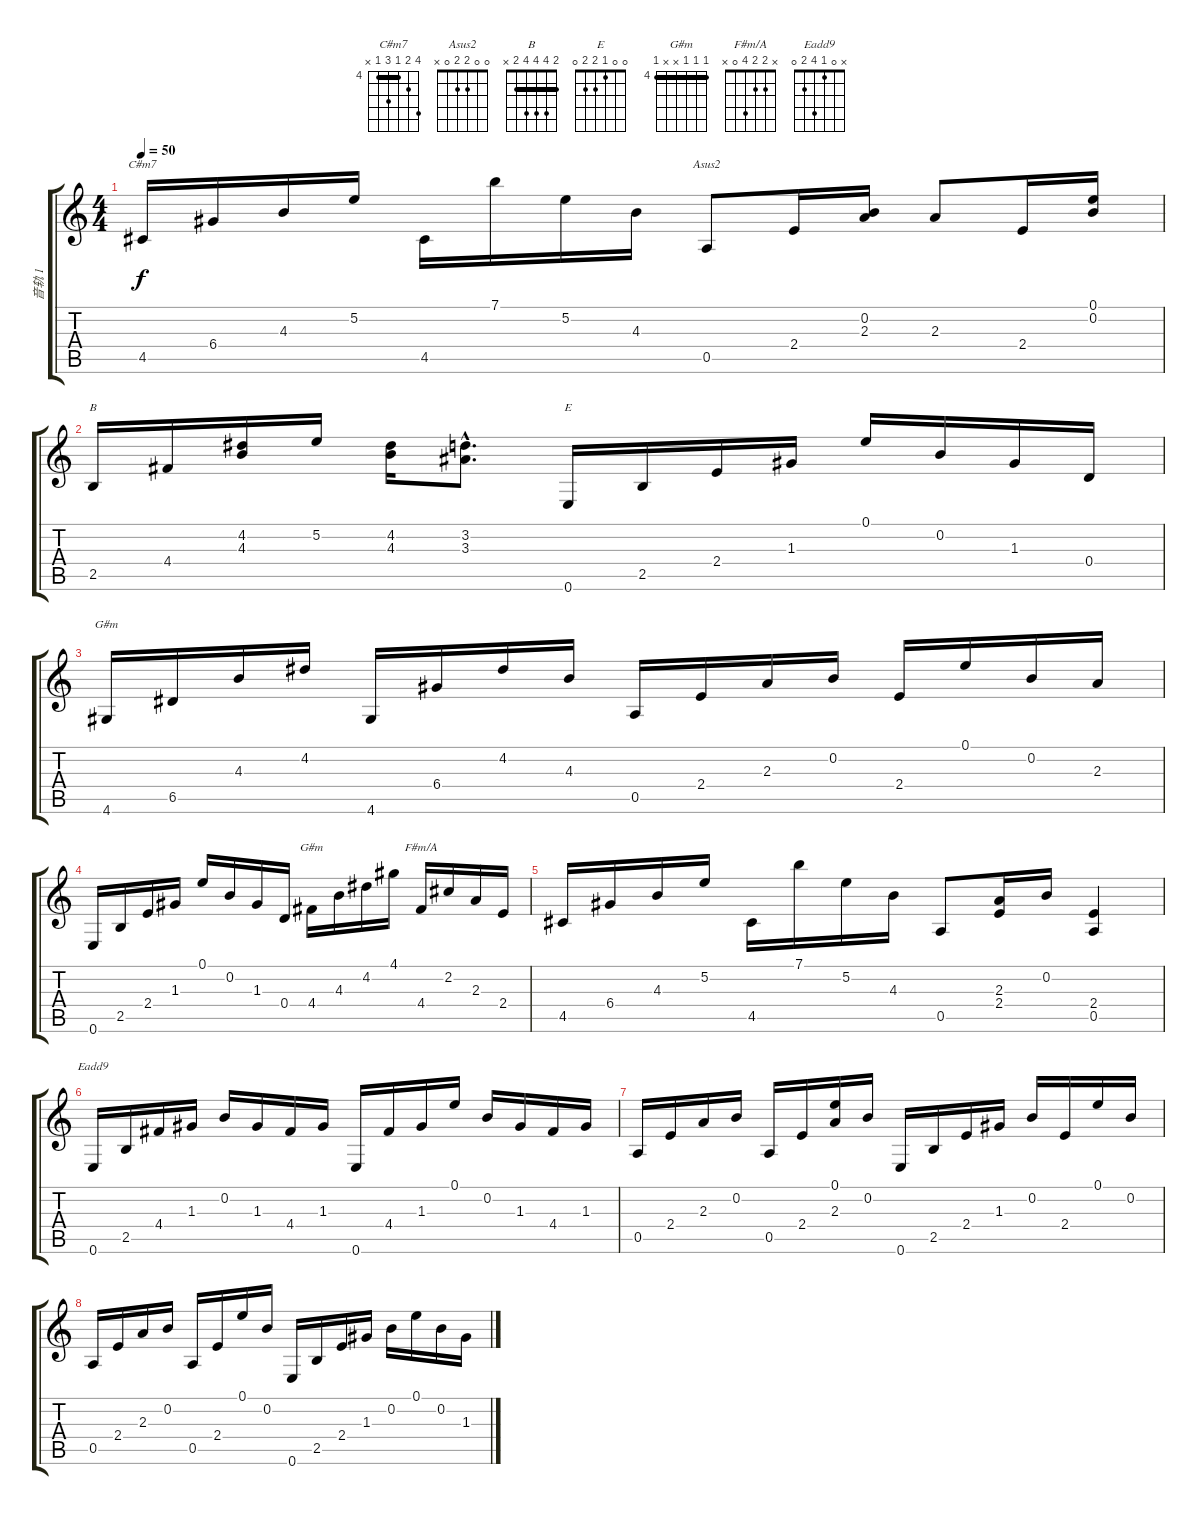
\track ("音轨 1" "音轨 1") {instrument acousticguitarnylon}
\staff {score tabs}
\tuning (E4 B3 G3 D3 A2 E2) {hide}
\chord ("C#m7" 7 5 4 6 4 x) {firstfret 4 barre 4}
\chord ("Asus2" 0 0 2 2 0 x)
\chord ("B" 2 4 4 4 2 x) {barre 2}
\chord ("E" 0 0 1 2 2 0)
\chord ("G#m" 4 4 4 6 6 4) {firstfret 4 barre 4}
\chord ("G#m" 4 4 4 x x 4) {firstfret 4 barre 4}
\chord ("F#m/A" x 2 2 4 0 x)
\chord ("Eadd9" x 0 1 4 2 0)
\ts (4 4)
\tempo 50
\clef g2
\ks c
4.5.16{ch "C#m7" dy f} 6.4.16 4.3.16 5.2.16 4.5.16 7.1.16 5.2.16 4.3.16 0.5.8{ch "Asus2"} 2.4.16 (0.2 2.3).16 2.3.8 2.4.16 (0.1 0.2).16 |
2.5.16{ch "B"} 4.4.16 (4.2 4.3).16 5.2.16 (4.2 4.3).16 (3.2{hac} 3.3{hac}).8{d} 0.6.16{ch "E"} 2.5.16 2.4.16 1.3.16 0.1.16 0.2.16 1.3.16 0.4.16 |
4.6.16{ch "G#m"} 6.5.16 4.3.16 4.2.16 4.6.16 6.4.16 4.2.16 4.3.16 0.5.16 2.4.16 2.3.16 0.2.16 2.4.16 0.1.16 0.2.16 2.3.16 |
0.6.16 2.5.16 2.4.16 1.3.16 0.1.16 0.2.16 1.3.16 0.4.16 4.4.16{ch "G#m"} 4.3.16 4.2.16 4.1.16 4.4.16{ch "F#m/A"} 2.2.16 2.3.16 2.4.16 |
4.5.16 6.4.16 4.3.16 5.2.16 4.5.16 7.1.16 5.2.16 4.3.16 0.5.8 (2.3 2.4).16 0.2.16 (2.4 0.5).4 |
0.6.16{ch "Eadd9"} 2.5.16 4.4.16 1.3.16 0.2.16 1.3.16 4.4.16 1.3.16 0.6.16 4.4.16 1.3.16 0.1.16 0.2.16 1.3.16 4.4.16 1.3.16 |
0.5.16 2.4.16 2.3.16 0.2.16 0.5.16 2.4.16 (0.1 2.3).16 0.2.16 0.6.16 2.5.16 2.4.16 1.3.16 0.2.16 2.4.16 0.1.16 0.2.16 |
0.5.16 2.4.16 2.3.16 0.2.16 0.5.16 2.4.16 0.1.16 0.2.16 0.6.16 2.5.16 2.4.16 1.3.16 0.2.16 0.1.16 0.2.16 1.3.16
